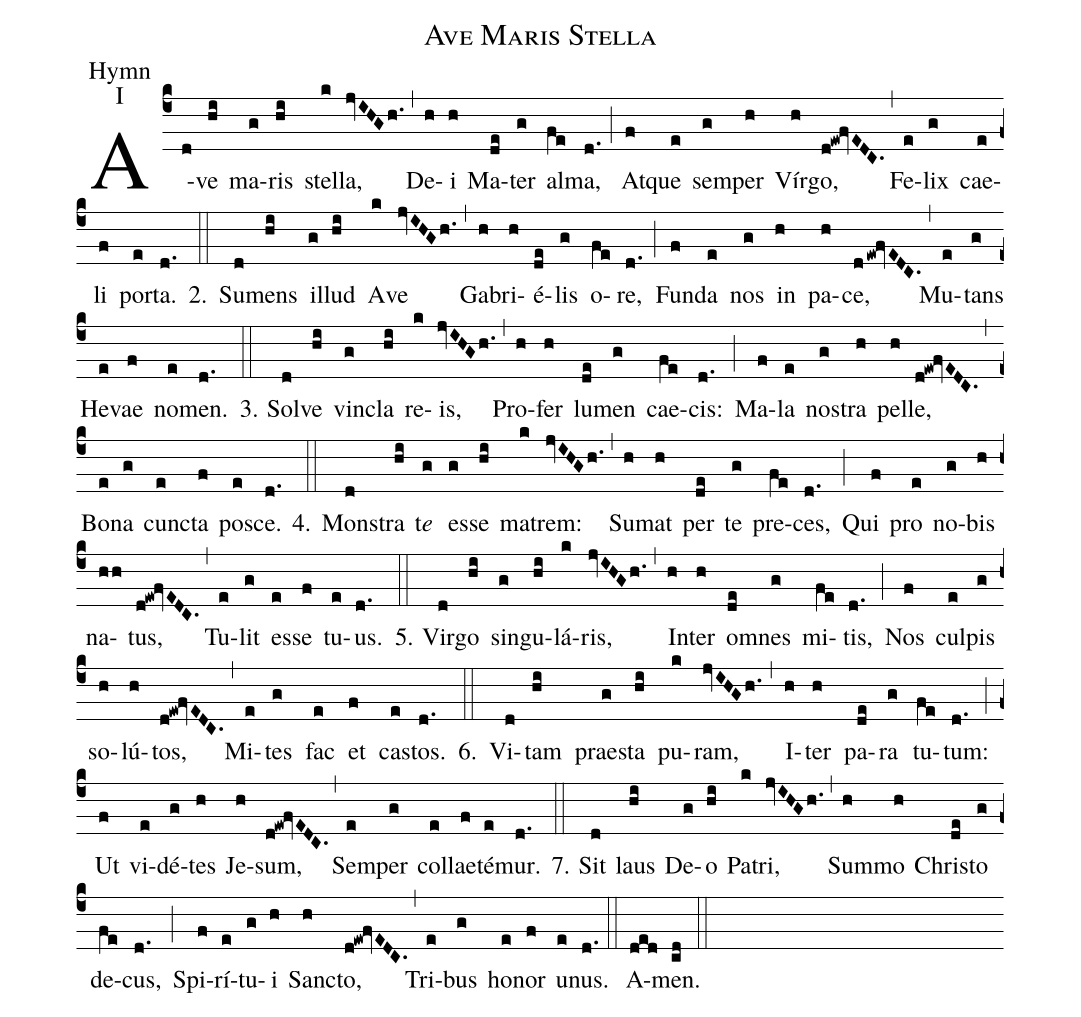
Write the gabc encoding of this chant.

name: Ave Maris Stella;
annotation:Hymn;
annotation:I;
%%
(c4) A(d)ve(hi) ma(g)ris(hi) ste(k)lla,(jvIHGh.) (,)
De(h)i(h) Ma(de)ter(g) al(fe)ma,(d.) (;)
At(f)que(e) sem(g)per(h) Vír(h)go,(d!ew!fvEDC.) (,)
Fe(e)lix(g) cae(e)li(f) por(e)ta.(d.) 2.(::)

Su(d)mens(hi) il(g)lud(hi) A(k)ve(jvIHGh.) (,)
Ga(h)bri(h)é(de)lis(g) o(fe)re,(d.) (;)
Fun(f)da(e) nos(g) in(h) pa(h)ce,(dew!fvEDC.) (,)
Mu(e)tans(g) He(e)vae(f) no(e)men.(d.) (::)

3. Sol(d)ve(hi) vin(g)cla(hi) re(k)is,(jvIHGh.) (,)
Pro(h)fer(h) lu(de)men(g) cae(fe)cis:(d.) (;)
Ma(f)la(e) nos(g)tra(h) pel(h)le,(d!ew!fvEDC.) (,)
Bo(e)na(g) cunc(e)ta(f) po(e)sce.(d.) 4.(::)

Mons(d)tra(hi) t<i>e</i>(g) es(g)se(hi) ma(k)trem:(jvIHGh.) (,)
Su(h)mat(h) per(de) te(g) pre(fe)ces,(d.) (;)
Qui(f) pro(e) no(g)bis(h) na(hh)tus,(d!ew!fvEDC.) (,)
Tu(e)lit(g) es(e)se(f) tu(e)us.(d.) (::)

5. Vir(d)go(hi) sin(g)gu(hi)lá(k)ris,(jvIHGh.) (,)
In(h)ter(h) om(de)nes(g) mi(fe)tis,(d.) (;)
Nos(f) cul(e)pis(g) so(h)lú(h)tos,(d!ew!fvEDC.) (,)
Mi(e)tes(g) fac(e) et(f) cas(e)tos.(d.) 6.(::)

Vi(d)tam(hi) prae(g)sta(hi) pu(k)ram,(jvIHGh.) (,)
I(h)ter(h) pa(de)ra(g) tu(fe)tum:(d.) (;)
Ut(f) vi(e)dé(g)tes(h) Je(h)sum,(d!ew!fvEDC.) (,)
Sem(e)per(g) col(e)lae(f)té(e)mur.(d.) (::)

7. Sit(d) laus(hi) De(g)o(hi) Pa(k)tri,(jvIHGh.) (,)
Sum(h)mo(h) Chris(de)to(g) de(fe)cus,(d.) (;)
Spi(f)rí(e)tu(g)i(h) Sanc(h)to,(d!ew!fvEDC.) (,)
Tri(e)bus(g) ho(e)nor(f) u(e)nus.(d.) (::)

A(ded)men.(cd) (::)
